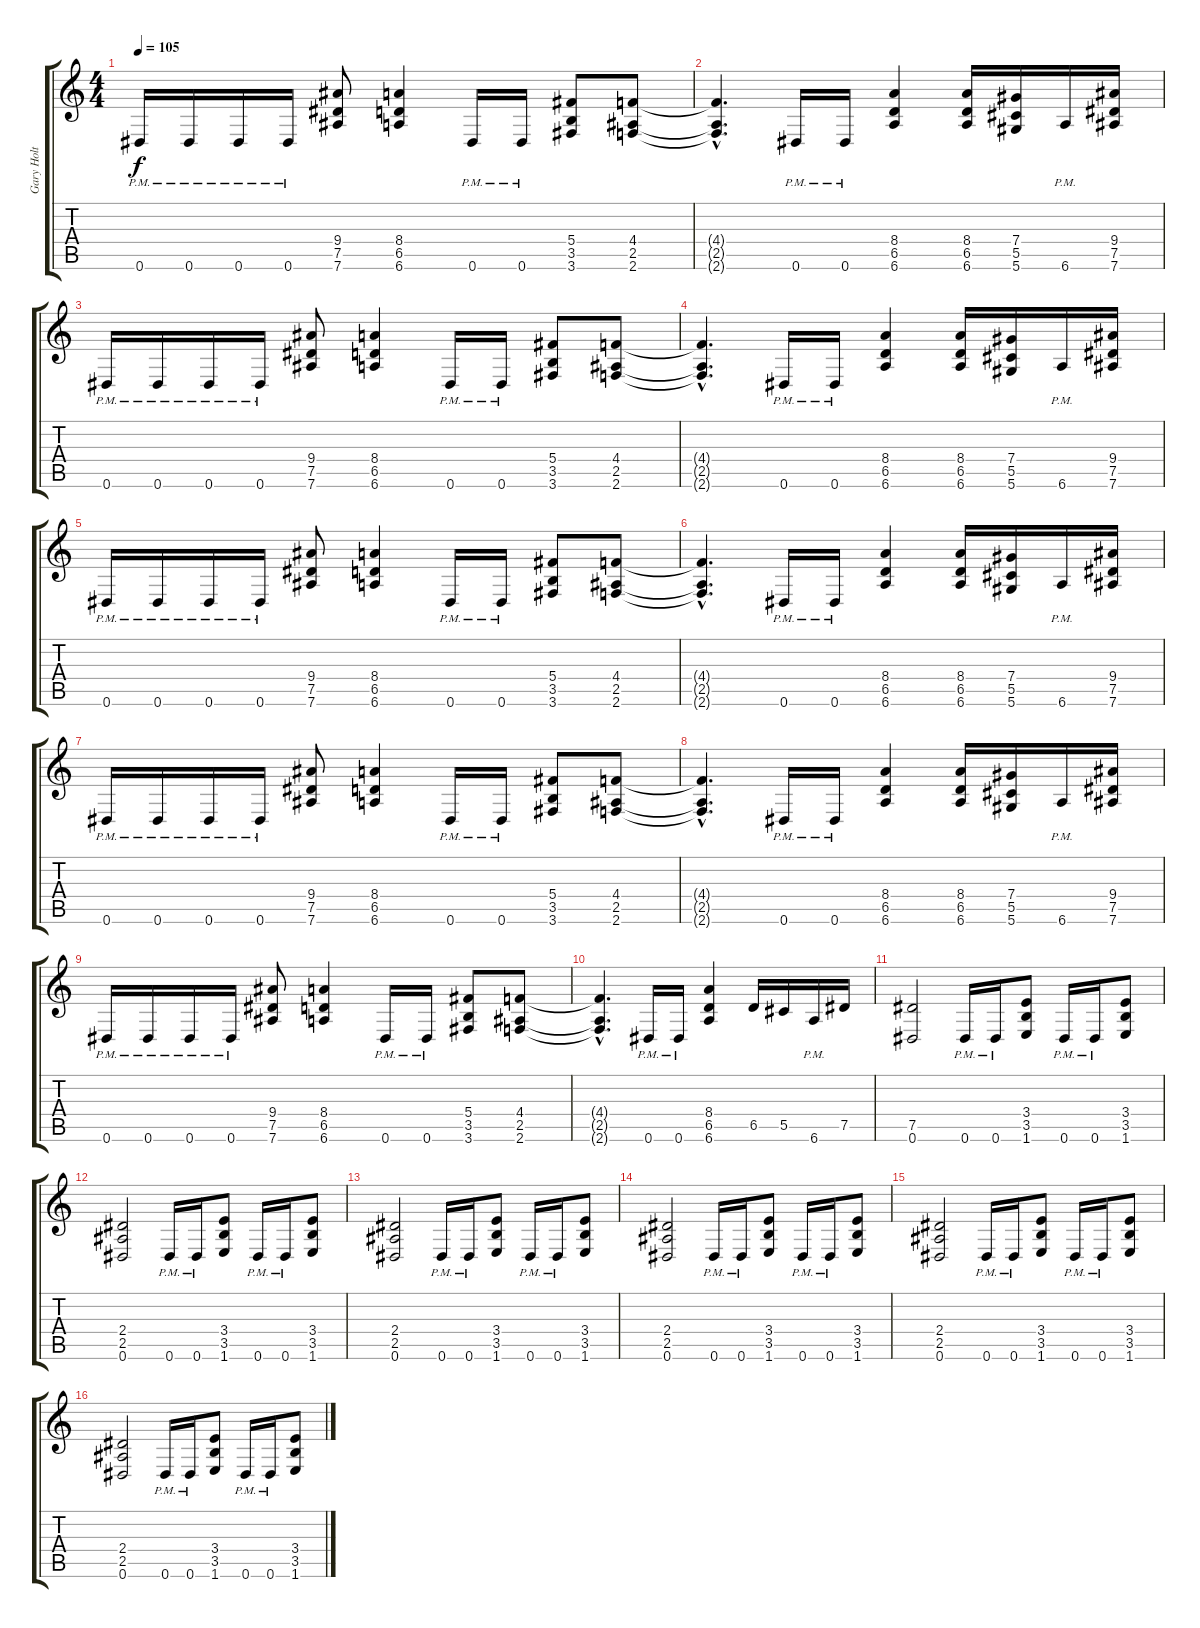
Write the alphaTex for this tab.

\track ("Gary Holt" "Gary Holt") {instrument distortionguitar}
\staff {score tabs}
\tuning (Eb4 Bb3 Gb3 Db3 Ab2 Eb2) {hide}
\ts (4 4)
\tempo 105
\clef g2
\ks c
0.6{pm}.16{dy f} 0.6{pm}.16 0.6{pm}.16 0.6{pm}.16 (9.4 7.5 7.6).8 (8.4 6.5 6.6).4 0.6{pm}.16 0.6{pm}.16 (5.4 3.5 3.6).8 (4.4 2.5 2.6).8 |
(4.4{hac t} 2.5{hac t} 2.6{hac t}).4{d} 0.6{pm}.16 0.6{pm}.16 (8.4 6.5 6.6).4 (8.4 6.5 6.6).16 (7.4 5.5 5.6).16 6.6{pm}.16 (9.4 7.5 7.6).16 |
0.6{pm}.16 0.6{pm}.16 0.6{pm}.16 0.6{pm}.16 (9.4 7.5 7.6).8 (8.4 6.5 6.6).4 0.6{pm}.16 0.6{pm}.16 (5.4 3.5 3.6).8 (4.4 2.5 2.6).8 |
(4.4{hac t} 2.5{hac t} 2.6{hac t}).4{d} 0.6{pm}.16 0.6{pm}.16 (8.4 6.5 6.6).4 (8.4 6.5 6.6).16 (7.4 5.5 5.6).16 6.6{pm}.16 (9.4 7.5 7.6).16 |
0.6{pm}.16 0.6{pm}.16 0.6{pm}.16 0.6{pm}.16 (9.4 7.5 7.6).8 (8.4 6.5 6.6).4 0.6{pm}.16 0.6{pm}.16 (5.4 3.5 3.6).8 (4.4 2.5 2.6).8 |
(4.4{hac t} 2.5{hac t} 2.6{hac t}).4{d} 0.6{pm}.16 0.6{pm}.16 (8.4 6.5 6.6).4 (8.4 6.5 6.6).16 (7.4 5.5 5.6).16 6.6{pm}.16 (9.4 7.5 7.6).16 |
0.6{pm}.16 0.6{pm}.16 0.6{pm}.16 0.6{pm}.16 (9.4 7.5 7.6).8 (8.4 6.5 6.6).4 0.6{pm}.16 0.6{pm}.16 (5.4 3.5 3.6).8 (4.4 2.5 2.6).8 |
(4.4{hac t} 2.5{hac t} 2.6{hac t}).4{d} 0.6{pm}.16 0.6{pm}.16 (8.4 6.5 6.6).4 (8.4 6.5 6.6).16 (7.4 5.5 5.6).16 6.6{pm}.16 (9.4 7.5 7.6).16 |
0.6{pm}.16 0.6{pm}.16 0.6{pm}.16 0.6{pm}.16 (9.4 7.5 7.6).8 (8.4 6.5 6.6).4 0.6{pm}.16 0.6{pm}.16 (5.4 3.5 3.6).8 (4.4 2.5 2.6).8 |
(4.4{hac t} 2.5{hac t} 2.6{hac t}).4{d} 0.6{pm}.16 0.6{pm}.16 (8.4 6.5 6.6).4 6.5.16 5.5.16 6.6{pm}.16 7.5.16 |
(7.5 0.6).2 0.6{pm}.16 0.6{pm}.16 (3.4 3.5 1.6).8 0.6{pm}.16 0.6{pm}.16 (3.4 3.5 1.6).8 |
(2.4 2.5 0.6).2 0.6{pm}.16 0.6{pm}.16 (3.4 3.5 1.6).8 0.6{pm}.16 0.6{pm}.16 (3.4 3.5 1.6).8 |
(2.4 2.5 0.6).2 0.6{pm}.16 0.6{pm}.16 (3.4 3.5 1.6).8 0.6{pm}.16 0.6{pm}.16 (3.4 3.5 1.6).8 |
(2.4 2.5 0.6).2 0.6{pm}.16 0.6{pm}.16 (3.4 3.5 1.6).8 0.6{pm}.16 0.6{pm}.16 (3.4 3.5 1.6).8 |
(2.4 2.5 0.6).2 0.6{pm}.16 0.6{pm}.16 (3.4 3.5 1.6).8 0.6{pm}.16 0.6{pm}.16 (3.4 3.5 1.6).8 |
(2.4 2.5 0.6).2 0.6{pm}.16 0.6{pm}.16 (3.4 3.5 1.6).8 0.6{pm}.16 0.6{pm}.16 (3.4 3.5 1.6).8
